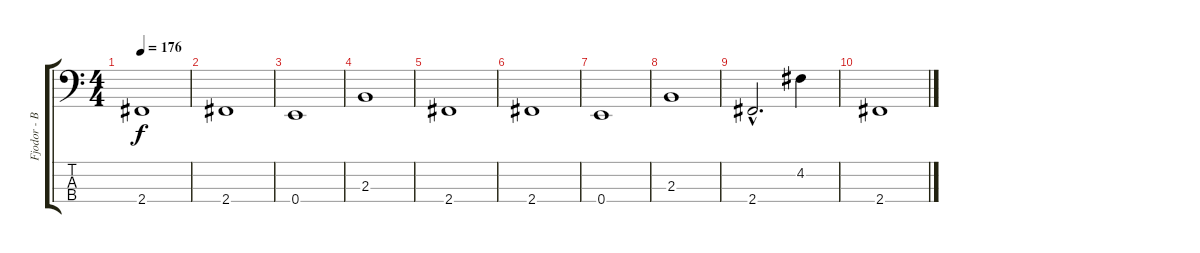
\track ("Fjodor - Bas" "Fjodor - B") {instrument electricbasspick}
\staff {score tabs}
\tuning (G2 D2 A1 E1) {hide}
\ts (4 4)
\tempo 176
\clef f4
\ks c
2.4.1{dy f} |
2.4.1 |
0.4.1 |
2.3.1 |
2.4.1 |
2.4.1 |
0.4.1 |
2.3.1 |
2.4{hac}.2{d} 4.2.4 |
2.4.1
